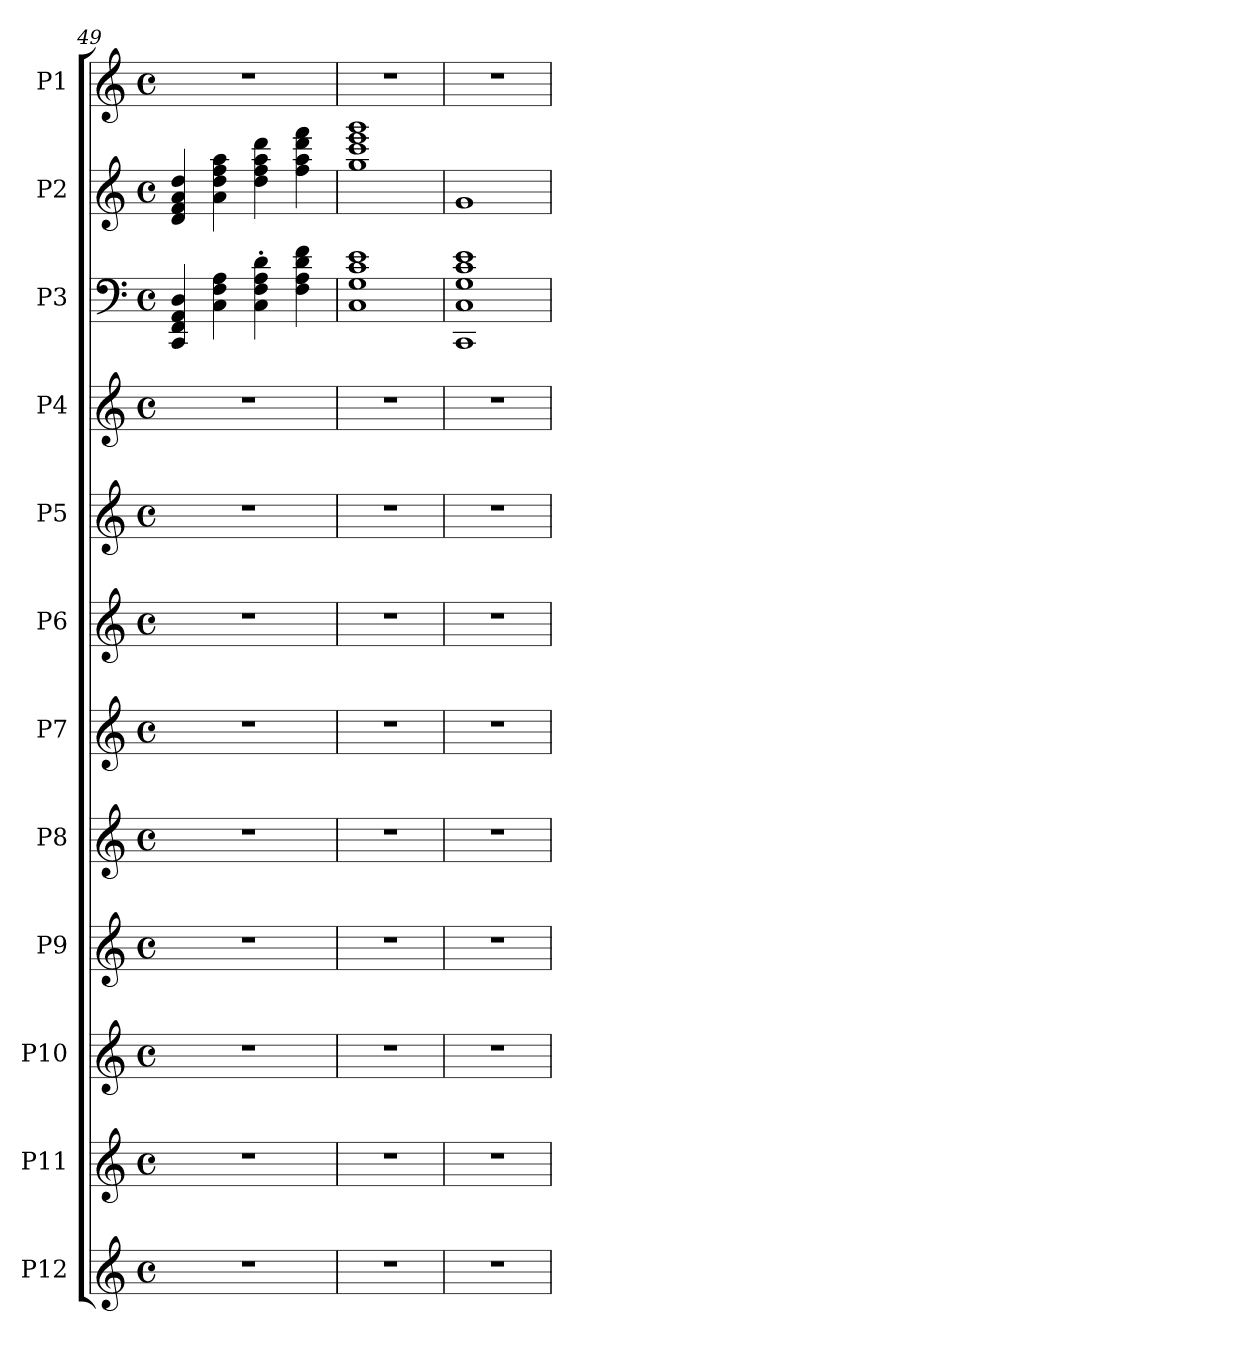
**kern	**kern	**kern	**kern	**kern	**kern	**kern	**kern	**kern	**kern	**kern	**kern
*part12	*part11	*part10	*part9	*part8	*part7	*part6	*part5	*part4	*part3	*part2	*part1
*staff12	*staff11	*staff10	*staff9	*staff8	*staff7	*staff6	*staff5	*staff4	*staff3	*staff2	*staff1
*I"P12	*I"P11	*I"P10	*I"P9	*I"P8	*I"P7	*I"P6	*I"P5	*I"P4	*I"P3	*I"P2	*I"P1
*clefG2	*clefG2	*clefG2	*clefG2	*clefG2	*clefG2	*clefG2	*clefG2	*clefG2	*clefF4	*clefG2	*clefG2
*k[]	*k[]	*k[]	*k[]	*k[]	*k[]	*k[]	*k[]	*k[]	*k[]	*k[]	*k[]
*C:	*C:	*C:	*C:	*C:	*C:	*C:	*C:	*C:	*C:	*C:	*C:
*M4/4	*M4/4	*M4/4	*M4/4	*M4/4	*M4/4	*M4/4	*M4/4	*M4/4	*M4/4	*M4/4	*M4/4
*met(c)	*met(c)	*met(c)	*met(c)	*met(c)	*met(c)	*met(c)	*met(c)	*met(c)	*met(c)	*met(c)	*met(c)
=49	=49	=49	=49	=49	=49	=49	=49	=49	=49	=49	=49
1r	1r	1r	1r	1r	1r	1r	1r	1r	4CCi/ 4FFi 4AAi 4Di	4di/ 4fi 4ai 4ddi	1r
.	.	.	.	.	.	.	.	.	4Ci\ 4Fi 4Ai	4ai\ 4ddi 4ffi 4aai	.
.	.	.	.	.	.	.	.	.	4Ci\' 4Fi' 4Ai' 4di'	4ddi\ 4ffi 4aai 4dddi	.
.	.	.	.	.	.	.	.	.	4Fi\ 4Ai 4di 4fi	4ffi\ 4aai 4dddi 4fffi	.
=50	=50	=50	=50	=50	=50	=50	=50	=50	=50	=50	=50
1r	1r	1r	1r	1r	1r	1r	1r	1r	1Ci 1Gi 1ci 1ei	1ggi 1ccci 1eeei 1gggi	1r
=51	=51	=51	=51	=51	=51	=51	=51	=51	=51	=51	=51
1r	1r	1r	1r	1r	1r	1r	1r	1r	1CCi 1Ci 1Gi 1ci 1ei	1gi	1r
=	=	=	=	=	=	=	=	=	=	=	=
*-	*-	*-	*-	*-	*-	*-	*-	*-	*-	*-	*-
